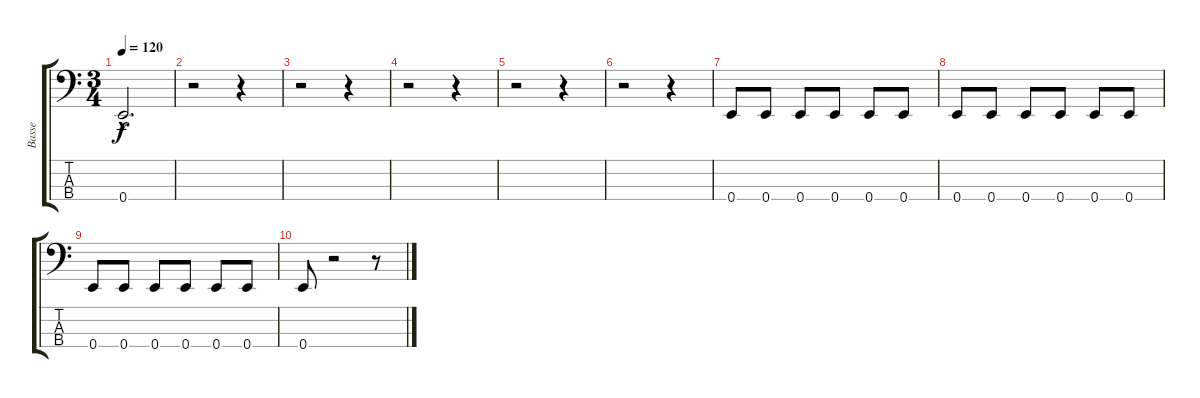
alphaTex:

\track ("Basse" "Basse") {instrument electricbassfinger}
\staff {score tabs}
\tuning (G2 D2 A1 E1) {hide}
\ts (3 4)
\tempo 120
\clef f4
\ks c
0.4{hac}.2{d dy f} |
r.2 r.4 |
r.2 r.4 |
r.2 r.4 |
r.2 r.4 |
r.2 r.4 |
0.4.8 0.4.8 0.4.8 0.4.8 0.4.8 0.4.8 |
0.4.8 0.4.8 0.4.8 0.4.8 0.4.8 0.4.8 |
0.4.8 0.4.8 0.4.8 0.4.8 0.4.8 0.4.8 |
0.4.8 r.2 r.8
